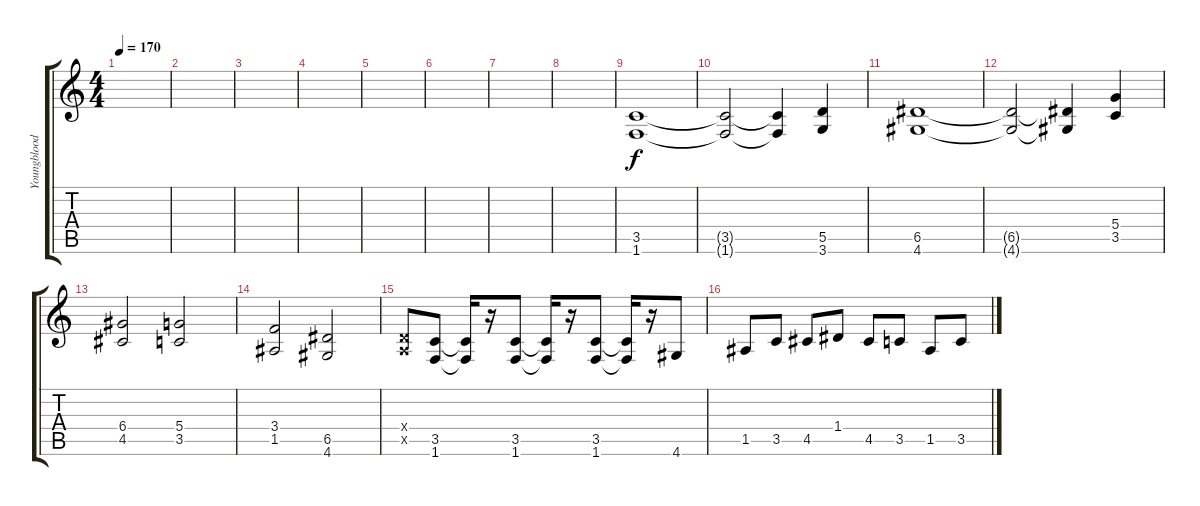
\track ("Youngblood (Ritmica)" "Youngblood") {instrument distortionguitar}
\staff {score tabs}
\tuning (E4 B3 G3 D3 A2 E2) {hide}
\ts (4 4)
\tempo 170
\clef g2
\ks c
|
|
|
|
|
|
|
|
(3.5 1.6).1 |
(3.5{t} 1.6{t}).2 (3.5{t} 1.6{t}).4 (5.5 3.6).4 |
(6.5 4.6).1 |
(6.5{t} 4.6{t}).2 (6.5{t} 4.6{t}).4 (5.4 3.5).4 |
(6.4 4.5).2 (5.4 3.5).2 |
(3.4 1.5).2 (6.5 4.6).2 |
(0.4{x} 0.5{x}).8 (3.5 1.6).8 (3.5{t} 1.6{t}).16 r.16 (3.5 1.6).8 (3.5{t} 1.6{t}).16 r.16 (3.5 1.6).8 (3.5{t} 1.6{t}).16 r.16 4.6.8 |
1.5.8 3.5.8 4.5.8 1.4.8 4.5.8 3.5.8 1.5.8 3.5.8
